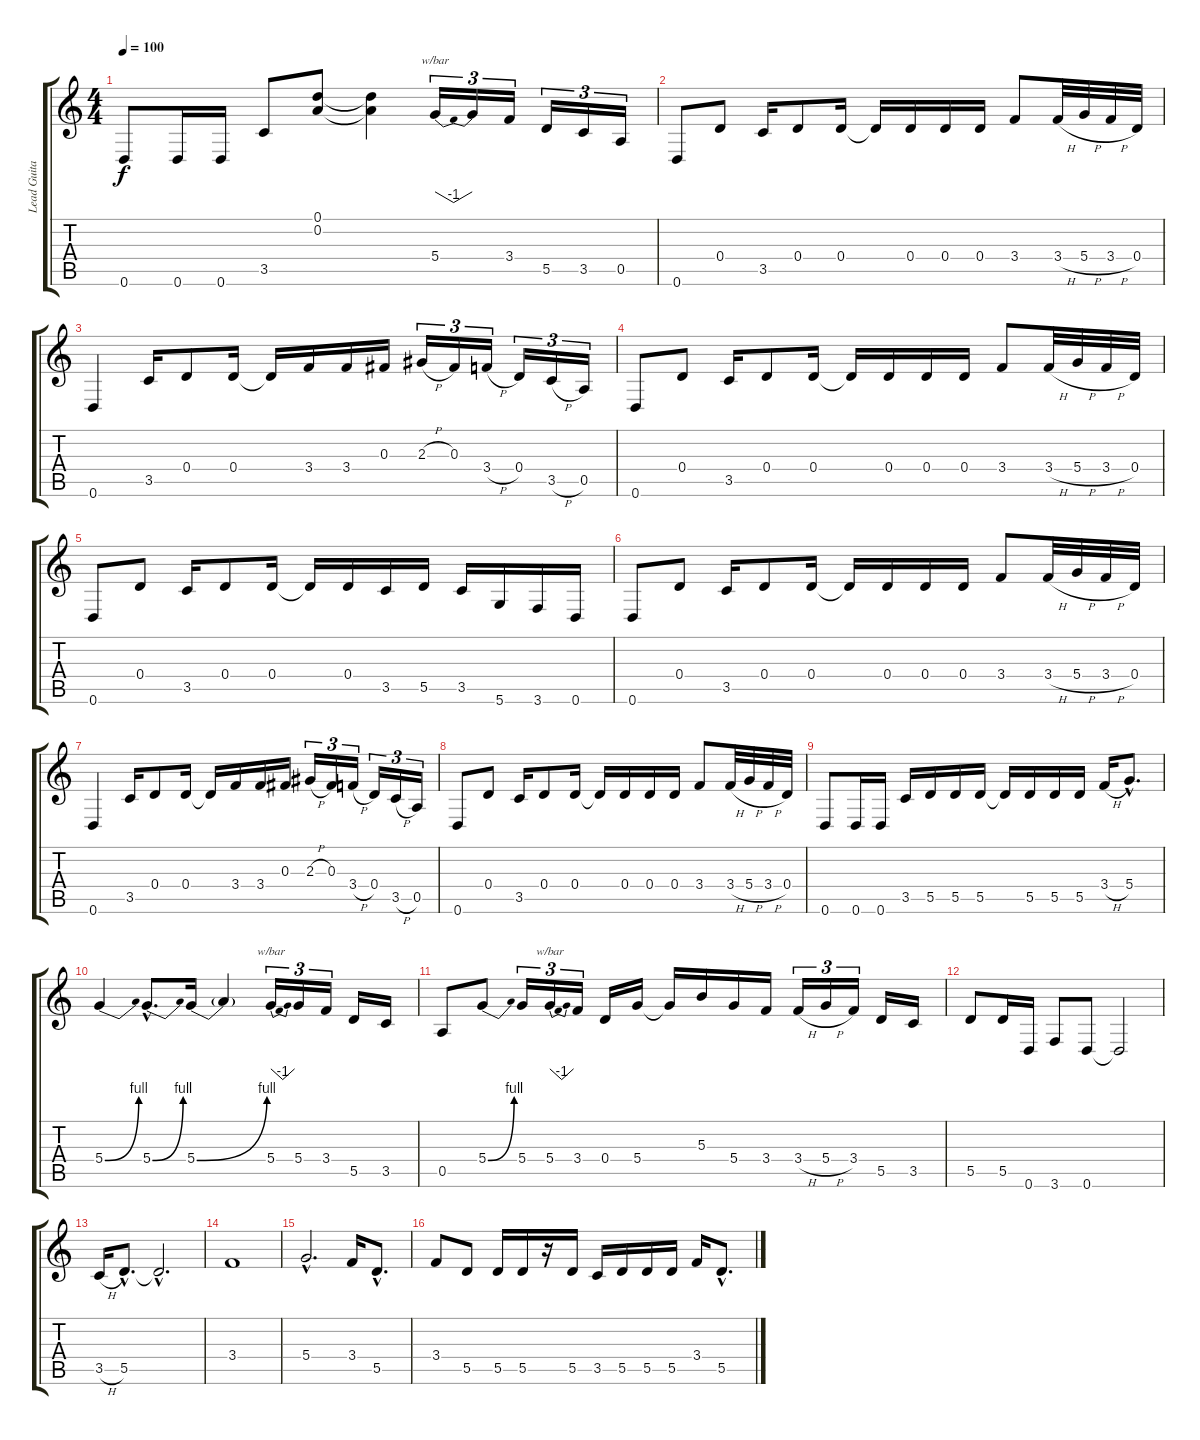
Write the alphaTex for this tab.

\track ("Lead Guitar" "Lead Guita") {instrument overdrivenguitar}
\staff {score tabs}
\tuning (D4 A3 Gb3 D3 A2 D2) {hide}
\ts (4 4)
\tempo 100
\clef g2
\ks c
0.6.8{dy f} 0.6.16 0.6.16 3.5.8 (0.1 0.2).8 (0.1{t} 0.2{t}).4 5.4.16{tu (3 2) tbe (dip default 0 0 30 -4 60 0)} 5.4{t}.16{tu (3 2)} 3.4.16{tu (3 2)} 5.5.16{tu (3 2)} 3.5.16{tu (3 2)} 0.5.16{tu (3 2)} |
0.6.8 0.4.8 3.5.16 0.4.8 0.4.16 0.4{t}.16 0.4.16 0.4.16 0.4.16 3.4.8 3.4{h}.32 5.4{h}.32 3.4{h}.32 0.4.32 |
0.6.4 3.5.16 0.4.8 0.4.16 0.4{t}.16 3.4.16 3.4.16 0.3.16 2.3{h}.16{tu (3 2)} 0.3.16{tu (3 2)} 3.4{h}.16{tu (3 2)} 0.4.16{tu (3 2)} 3.5{h}.16{tu (3 2)} 0.5.16{tu (3 2)} |
0.6.8 0.4.8 3.5.16 0.4.8 0.4.16 0.4{t}.16 0.4.16 0.4.16 0.4.16 3.4.8 3.4{h}.32 5.4{h}.32 3.4{h}.32 0.4.32 |
0.6.8 0.4.8 3.5.16 0.4.8 0.4.16 0.4{t}.16 0.4.16 3.5.16 5.5.16 3.5.16 5.6.16 3.6.16 0.6.16 |
0.6.8 0.4.8 3.5.16 0.4.8 0.4.16 0.4{t}.16 0.4.16 0.4.16 0.4.16 3.4.8 3.4{h}.32 5.4{h}.32 3.4{h}.32 0.4.32 |
0.6.4 3.5.16 0.4.8 0.4.16 0.4{t}.16 3.4.16 3.4.16 0.3.16 2.3{h}.16{tu (3 2)} 0.3.16{tu (3 2)} 3.4{h}.16{tu (3 2)} 0.4.16{tu (3 2)} 3.5{h}.16{tu (3 2)} 0.5.16{tu (3 2)} |
0.6.8 0.4.8 3.5.16 0.4.8 0.4.16 0.4{t}.16 0.4.16 0.4.16 0.4.16 3.4.8 3.4{h}.32 5.4{h}.32 3.4{h}.32 0.4.32 |
0.6.8 0.6.16 0.6.16 3.5.16 5.5.16 5.5.16 5.5.16 5.5{t}.16 5.5.16 5.5.16 5.5.16 3.4{h}.16 5.4{hac}.8{d} |
5.4{be (bend 0 0 60 4)}.4 5.4{be (bend 0 0 60 4) hac}.8{d} 5.4{be (bend 0 0 60 4)}.16 5.4{t}.4 5.4.16{tu (3 2) tbe (dip default 0 0 30 -4 60 0)} 5.4.16{tu (3 2)} 3.4.16{tu (3 2)} 5.5.16 3.5.16 |
0.5.8 5.4{be (bend 0 0 60 4)}.8 5.4.16{tu (3 2)} 5.4.16{tu (3 2) tbe (dip default 0 0 30 -4 60 0)} 3.4.16{tu (3 2)} 0.4.16 5.4.16 5.4{t}.16 5.3.16 5.4.16 3.4.16 3.4{h}.16{tu (3 2)} 5.4{h}.16{tu (3 2)} 3.4.16{tu (3 2)} 5.5.16 3.5.16 |
5.5.8 5.5.16 0.6.16 3.6.8 0.6.8 0.6{t}.2 |
3.5{h}.16 5.5{hac}.8{d} 5.5{hac t}.2{d} |
3.4.1 |
5.4{hac}.2{d} 3.4.16 5.5{hac}.8{d} |
3.4.8 5.5.8 5.5.16 5.5.16 r.16 5.5.16 3.5.16 5.5.16 5.5.16 5.5.16 3.4.16 5.5{hac}.8{d}
